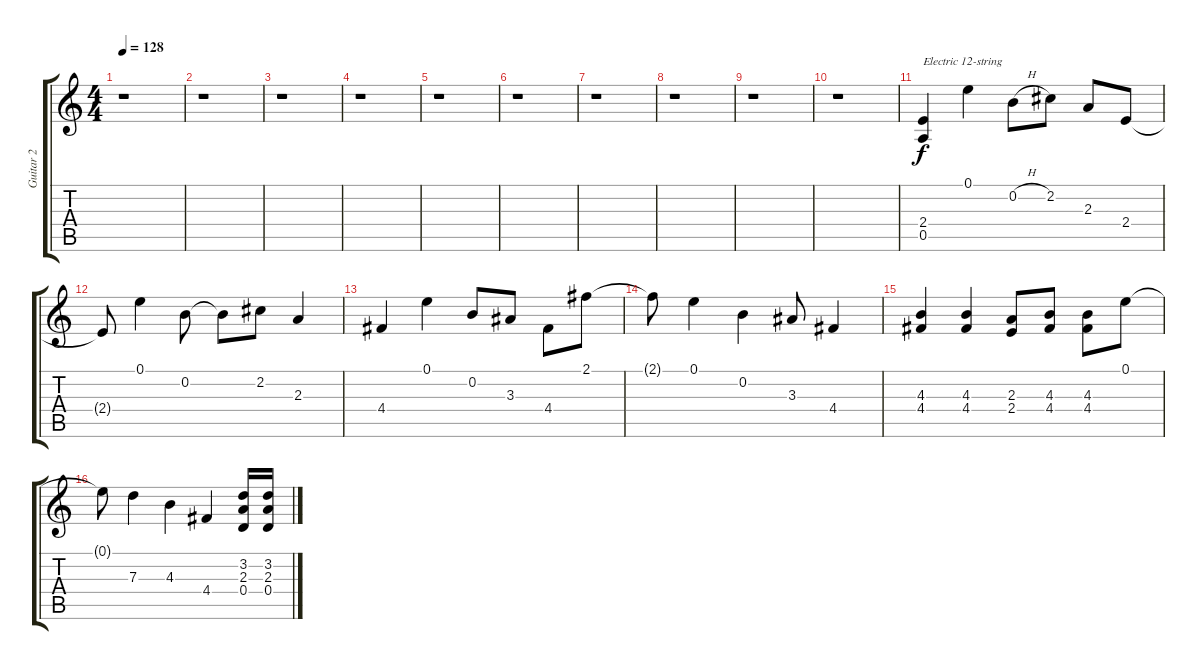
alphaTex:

\track ("Guitar 2" "Guitar 2") {instrument electricguitarclean}
\staff {score tabs}
\tuning (E4 B3 G3 D3 A2 E2) {hide}
\ts (4 4)
\tempo 128
\clef g2
\ks c
r.1{dy f} |
r.1 |
r.1 |
r.1 |
r.1 |
r.1 |
r.1 |
r.1 |
r.1 |
r.1 |
(2.4 0.5).4{txt "Electric 12-string"} 0.1.4 0.2{h}.8 2.2.8 2.3.8 2.4.8 |
2.4{t}.8 0.1.4 0.2.8 0.2{t}.8 2.2.8 2.3.4 |
4.4.4 0.1.4 0.2.8 3.3.8 4.4.8 2.1.8 |
2.1{t}.8 0.1.4 0.2.4 3.3.8 4.4.4 |
(4.3 4.4).4 (4.3 4.4).4 (2.3 2.4).8 (4.3 4.4).8 (4.3 4.4).8 0.1.8 |
0.1{t}.8 7.3.4 4.3.4 4.4.4 (3.2 2.3 0.4).16 (3.2 2.3 0.4).16
